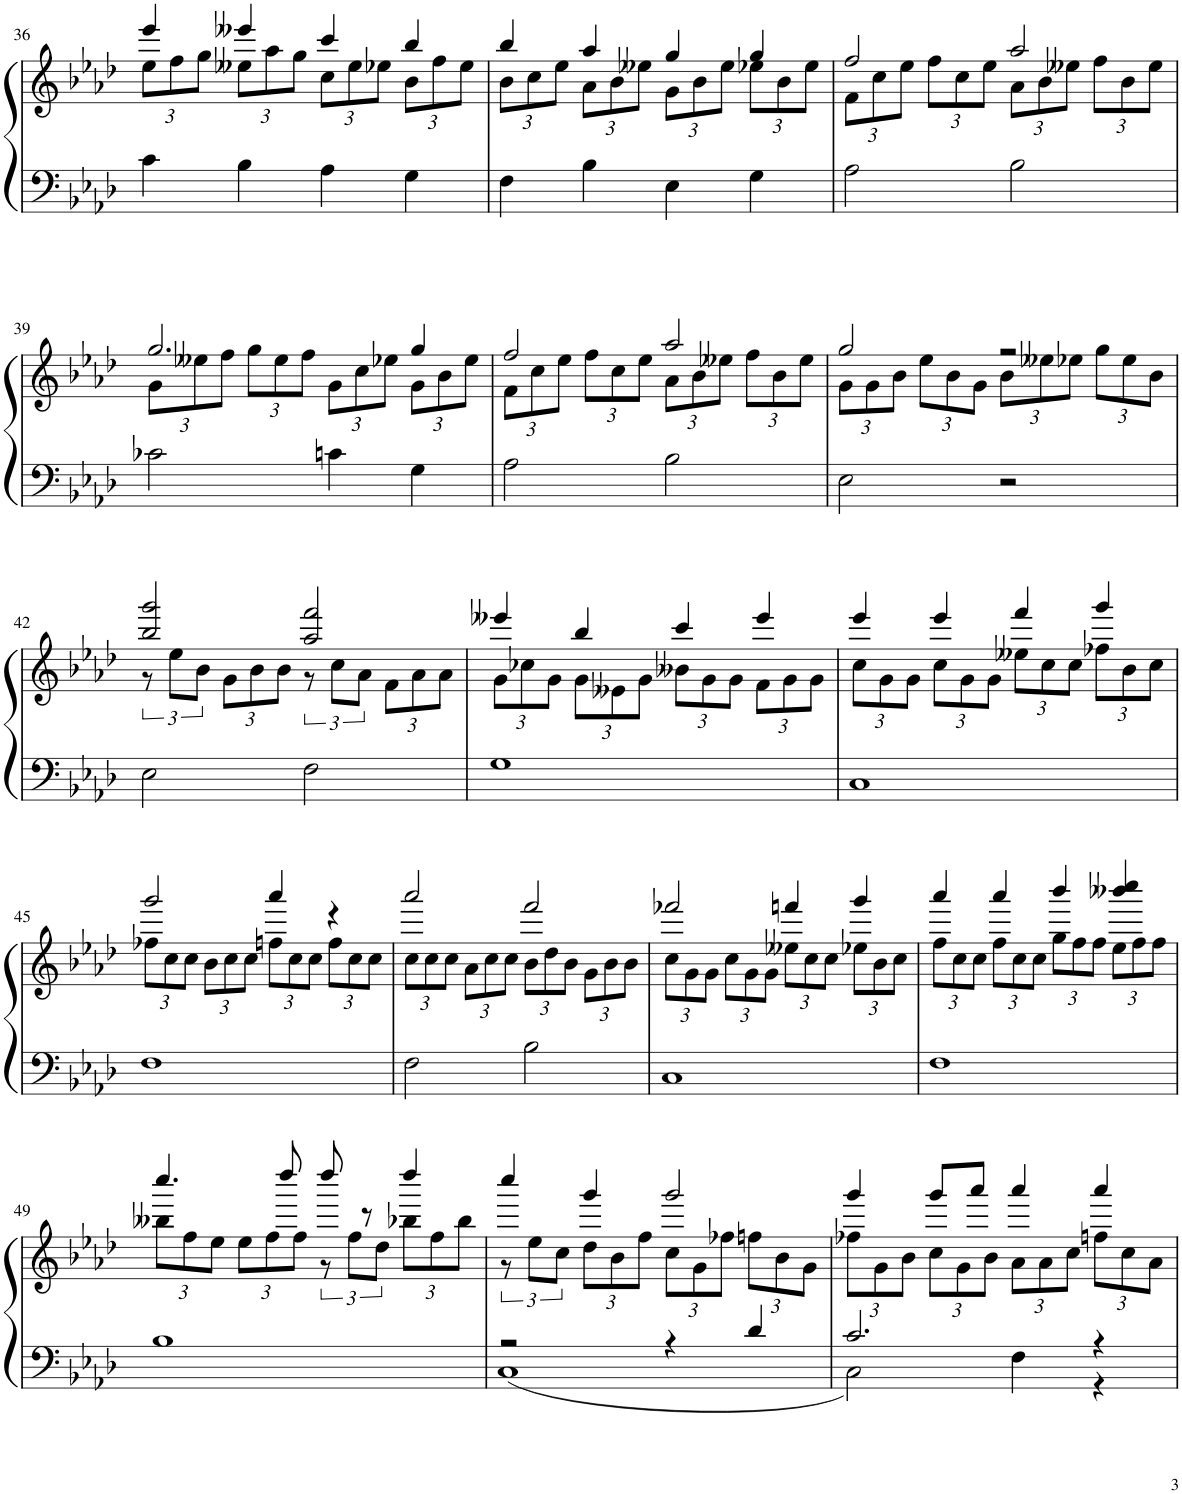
**kern	**kern
*part1	*part1
*staff2	*staff1
*I"Piano	*
*I'Pno.	*
!!LO:PB:g=z
*clefF4	*clefG2
*k[b-e-a-d-]	*k[b-e-a-d-]
*M4/4	*M4/4
=36	=36
*	*^
*	*	*Xbrackettup
4c\	4eee-/	12ee-\L
.	.	12ff\
.	.	12gg\J
4B-\	4eee--X/	12ee--X\L
.	.	12aa-\
.	.	12gg\J
4A-\	4ccc/	12cc\L
.	.	12ee--\
.	.	12ee-X\J
4G\	4bb-/	12b-\L
.	.	12ff\
.	.	12ee-\J
=37	=37	=37
4F\	4bb-/	12b-\L
.	.	12cc\
.	.	12ee-\J
4B-\	4aa-/	12a-\L
.	.	12b-\
.	.	12ee--X\J
4E-\	4gg/	12g\L
.	.	12b-\
.	.	12ee--\J
4G\	4gg/	12ee-X\L
.	.	12b-\
.	.	12ee-\J
=38	=38	=38
2A-\	2ff/	12f\L
.	.	12cc\
.	.	12ee-\J
.	.	12ff\L
.	.	12cc\
.	.	12ee-\J
2B-\	2aa-/	12a-\L
.	.	12b-\
.	.	12ee--X\J
.	.	12ff\L
.	.	12b-\
.	.	12ee--\J
!!LO:LB:g=z	!!
=39	=39	=39
2c-X\	2.gg/	12g\L
.	.	12ee--X\
.	.	12ff\J
.	.	12gg\L
.	.	12ee--\
.	.	12ff\J
4cn\	.	12g\L
.	.	12cc\
.	.	12ee-X\J
4G\	4gg/	12g\L
.	.	12b-\
.	.	12ee-\J
=40	=40	=40
2A-\	2ff/	12f\L
.	.	12cc\
.	.	12ee-\J
.	.	12ff\L
.	.	12cc\
.	.	12ee-\J
2B-\	2aa-/	12a-\L
.	.	12b-\
.	.	12ee--X\J
.	.	12ff\L
.	.	12b-\
.	.	12ee--\J
=41	=41	=41
2E-\	2gg/	12g\L
.	.	12g\
.	.	12b-\J
.	.	12ee-\L
.	.	12b-\
.	.	12g\J
2r	2r	12b-\L
.	.	12ee--X\
.	.	12ee-X\J
.	.	12gg\L
.	.	12ee-\
.	.	12b-\J
!!LO:LB:g=z	!!
=42	=42	=42
*	*	*brackettup
2E-\	2bb-/ 2ggg/	12r
.	.	12ee-\L
.	.	12b-\J
*	*	*Xbrackettup
.	.	12g\L
.	.	12b-\
.	.	12b-\J
*	*	*brackettup
2F\	2aa-/ 2fff/	12r
.	.	12cc\L
.	.	12a-\J
*	*	*Xbrackettup
.	.	12f\L
.	.	12a-\
.	.	12a-\J
=43	=43	=43
1G	4eee--X/	12g\L
.	.	12cc-X\
.	.	12g\J
.	4bb-/	12g\L
.	.	12e--X\
.	.	12g\J
.	4ccc/	12b--X\L
.	.	12g\
.	.	12g\J
.	4eee--/	12f\L
.	.	12g\
.	.	12g\J
=44	=44	=44
1C	4eee-/	12cc\L
.	.	12g\
.	.	12g\J
.	4eee-/	12cc\L
.	.	12g\
.	.	12g\J
.	4fff/	12ee--X\L
.	.	12cc\
.	.	12cc\J
.	4ggg/	12ff-X\L
.	.	12b-\
.	.	12cc\J
!!LO:LB:g=z	!!
=45	=45	=45
1F	2ggg/	12ff-X\L
.	.	12cc\
.	.	12cc\J
.	.	12b-\L
.	.	12cc\
.	.	12cc\J
.	4aaa-/	12ffn\L
.	.	12cc\
.	.	12cc\J
.	4r	12ff\L
.	.	12cc\
.	.	12cc\J
=46	=46	=46
2F\	2aaa-/	12cc\L
.	.	12cc\
.	.	12cc\J
.	.	12a-\L
.	.	12cc\
.	.	12cc\J
2B-\	2fff/	12b-\L
.	.	12dd-\
.	.	12b-\J
.	.	12g\L
.	.	12b-\
.	.	12b-\J
=47	=47	=47
1C	2fff-X/	12cc\L
.	.	12g\
.	.	12g\J
.	.	12cc\L
.	.	12g\
.	.	12g\J
.	4fffn/	12ee--X\L
.	.	12cc\
.	.	12cc\J
.	4ggg/	12ee-X\L
.	.	12b-\
.	.	12cc\J
=48	=48	=48
1F	4aaa-/	12ff\L
.	.	12cc\
.	.	12cc\J
.	4aaa-/	12ff\L
.	.	12cc\
.	.	12cc\J
.	4bbb-/	12gg\L
.	.	12ff\
.	.	12ff\J
.	4bbb--X/ 4cccc/	12ee-\L
.	.	12ff\
.	.	12ff\J
!!LO:LB:g=z	!!
=49	=49	=49
1B-	4.cccc/	12bb--X\L
.	.	12ff\
.	.	12ee-\J
.	.	12ee-\L
.	.	12ff\
.	8dddd-/	.
.	.	12ff\J
*	*	*brackettup
.	8dddd-/	12r
.	.	12ff\L
.	8r	.
.	.	12dd-\J
*	*	*Xbrackettup
.	4dddd-/	12bb-X\L
.	.	12ff\
.	.	12bb-\J
=50	=50	=50
*^	*	*
*	*	*	*brackettup
2r	1C	4cccc/	12r
.	.	.	12ee-\L
.	.	.	12cc\J
*	*	*	*Xbrackettup
.	.	4ggg/	12dd-\L
.	.	.	12b-\
.	.	.	12ff\J
4r	.	2ggg/	12cc\L
.	.	.	12g\
.	.	.	12ff-X\J
4d-/	.	.	12ffn\L
.	.	.	12b-\
.	.	.	12g\J
=51	=51	=51	=51
2.c/	2C\	4ggg/	12ff-X\L
.	.	.	12g\
.	.	.	12b-\J
.	.	8ggg/L	12cc\L
.	.	.	12g\
.	.	8aaa-/J	.
.	.	.	12b-\J
.	4F\	4aaa-/	12a-\L
.	.	.	12a-\
.	.	.	12cc\J
4r	4r	4aaa-/	12ffn\L
.	.	.	12cc\
.	.	.	12a-\J
*v	*v	*	*
*	*v	*v
=	=
*-	*-
